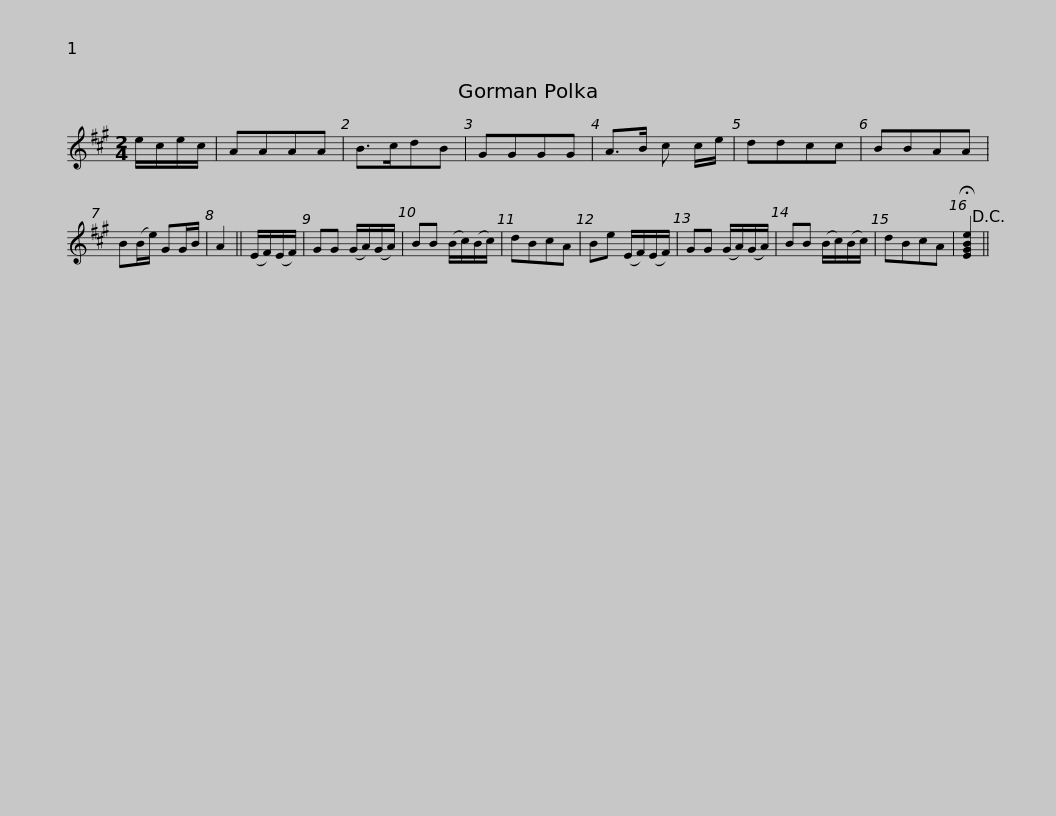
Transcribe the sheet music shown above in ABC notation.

X:1
L:1/8
M:2/4
I:linebreak $
K:A
V:1 treble
V:1
 e/c/e/c/ | AAAA | B>cdB | GGGG | A>B c c/e/ | %5
 ddcc | BBAA | B(B/e/) GG/B/ | A2 || (E/F/)(E/F/) |$ %10
 GG (G/A/)(G/A/) | BB (B/c/)(B/c/) | dBcA | Be (E/F/)(E/F/) | GG (G/A/)(G/A/) | %15
 BB (B/c/)(B/c/) | dBcA | !fermata![EGBe]2!D.C.! || %18
